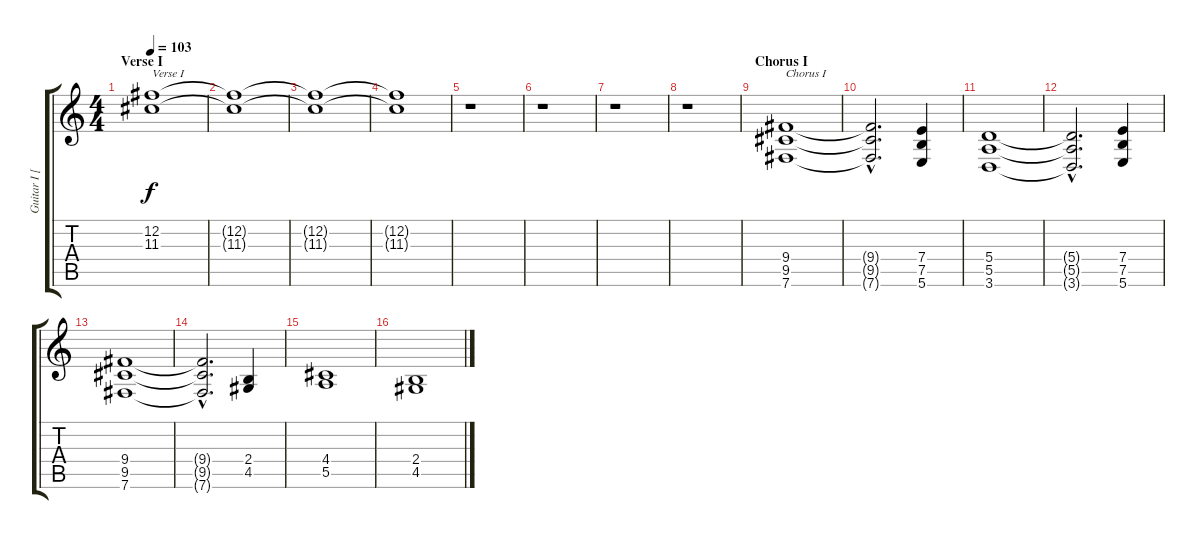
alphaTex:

\track ("Guitar I [Phil Fasciana]" "Guitar I [") {instrument distortionguitar}
\staff {score tabs}
\tuning (B3 Gb3 D3 A2 E2 B1) {hide}
\ts (4 4)
\section ("" "Verse I")
\tempo 103
\clef g2
\ks c
(12.2 11.3).1{txt "Verse I" dy f volume 0} |
(12.2{t} 11.3{t}).1 |
(12.2{t} 11.3{t}).1 |
(12.2{t} 11.3{t}).1 |
r.1{volume 16} |
r.1 |
r.1 |
r.1 |
\section ("" "Chorus I")
(9.4 9.5 7.6).1{txt "Chorus I" instrument distortionguitar} |
(9.4{hac t} 9.5{hac t} 7.6{hac t}).2{d} (7.4 7.5 5.6).4 |
(5.4 5.5 3.6).1 |
(5.4{hac t} 5.5{hac t} 3.6{hac t}).2{d} (7.4 7.5 5.6).4 |
(9.4 9.5 7.6).1 |
(9.4{hac t} 9.5{hac t} 7.6{hac t}).2{d} (2.4 4.5).4 |
(4.4 5.5).1 |
(2.4 4.5).1
